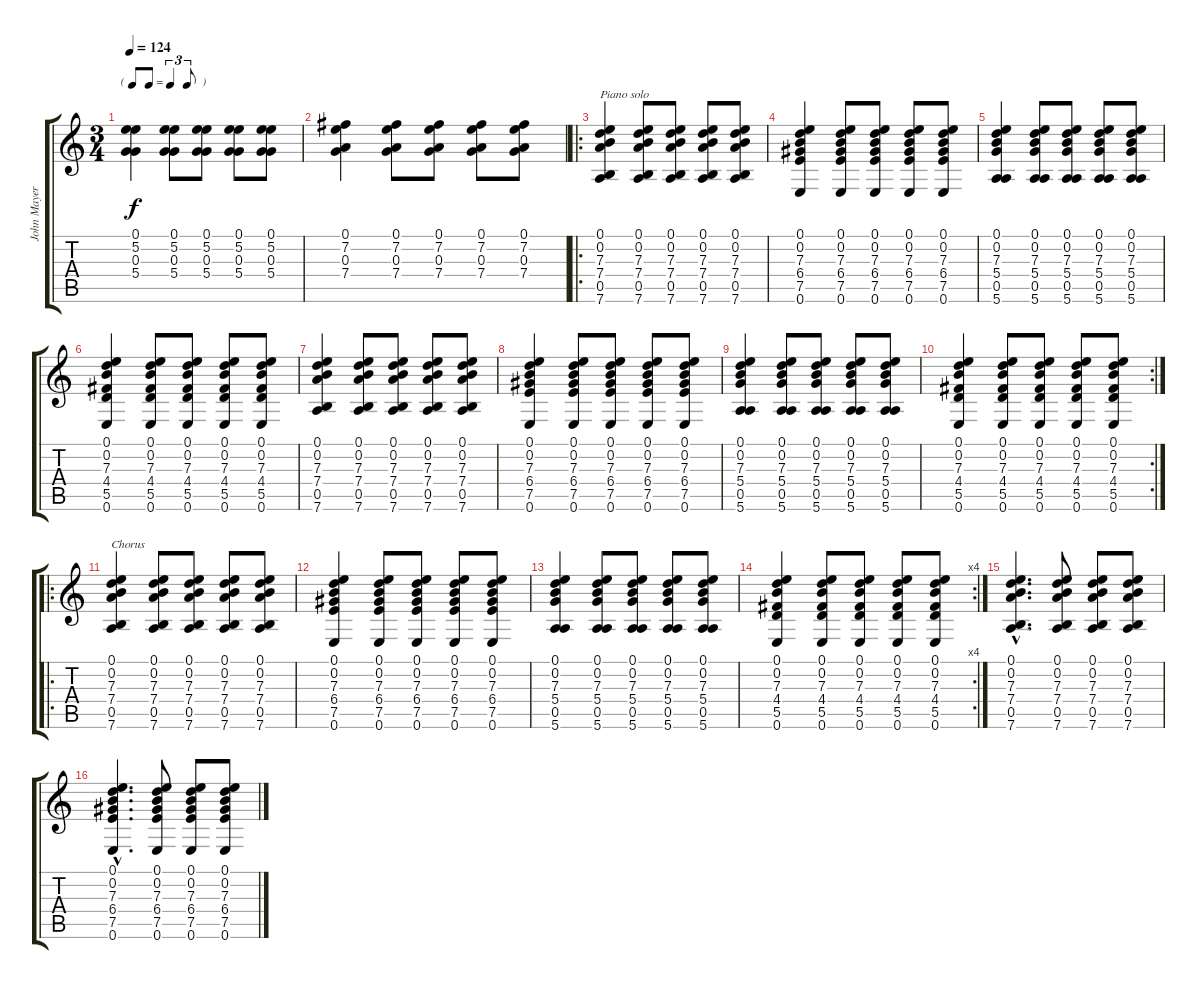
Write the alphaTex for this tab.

\track ("John Mayer" "John Mayer") {instrument acousticguitarsteel}
\staff {score tabs}
\tuning (E4 B3 G3 D3 A2 E2) {hide}
\ts (3 4)
\tf triplet8th
\tempo 124
\clef g2
\ks c
(0.1 5.2 0.3 5.4).4{dy f} (0.1 5.2 0.3 5.4).8 (0.1 5.2 0.3 5.4).8 (0.1 5.2 0.3 5.4).8 (0.1 5.2 0.3 5.4).8 |
(0.1 7.2 0.3 7.4).4 (0.1 7.2 0.3 7.4).8 (0.1 7.2 0.3 7.4).8 (0.1 7.2 0.3 7.4).8 (0.1 7.2 0.3 7.4).8 |
\ro
(0.1 0.2 7.3 7.4 0.5 7.6).4{txt "Piano solo"} (0.1 0.2 7.3 7.4 0.5 7.6).8 (0.1 0.2 7.3 7.4 0.5 7.6).8 (0.1 0.2 7.3 7.4 0.5 7.6).8 (0.1 0.2 7.3 7.4 0.5 7.6).8 |
(0.1 0.2 7.3 6.4 7.5 0.6).4 (0.1 0.2 7.3 6.4 7.5 0.6).8 (0.1 0.2 7.3 6.4 7.5 0.6).8 (0.1 0.2 7.3 6.4 7.5 0.6).8 (0.1 0.2 7.3 6.4 7.5 0.6).8 |
(0.1 0.2 7.3 5.4 0.5 5.6).4 (0.1 0.2 7.3 5.4 0.5 5.6).8 (0.1 0.2 7.3 5.4 0.5 5.6).8 (0.1 0.2 7.3 5.4 0.5 5.6).8 (0.1 0.2 7.3 5.4 0.5 5.6).8 |
(0.1 0.2 7.3 4.4 5.5 0.6).4 (0.1 0.2 7.3 4.4 5.5 0.6).8 (0.1 0.2 7.3 4.4 5.5 0.6).8 (0.1 0.2 7.3 4.4 5.5 0.6).8 (0.1 0.2 7.3 4.4 5.5 0.6).8 |
(0.1 0.2 7.3 7.4 0.5 7.6).4 (0.1 0.2 7.3 7.4 0.5 7.6).8 (0.1 0.2 7.3 7.4 0.5 7.6).8 (0.1 0.2 7.3 7.4 0.5 7.6).8 (0.1 0.2 7.3 7.4 0.5 7.6).8 |
(0.1 0.2 7.3 6.4 7.5 0.6).4 (0.1 0.2 7.3 6.4 7.5 0.6).8 (0.1 0.2 7.3 6.4 7.5 0.6).8 (0.1 0.2 7.3 6.4 7.5 0.6).8 (0.1 0.2 7.3 6.4 7.5 0.6).8 |
(0.1 0.2 7.3 5.4 0.5 5.6).4 (0.1 0.2 7.3 5.4 0.5 5.6).8 (0.1 0.2 7.3 5.4 0.5 5.6).8 (0.1 0.2 7.3 5.4 0.5 5.6).8 (0.1 0.2 7.3 5.4 0.5 5.6).8 |
\rc 2
(0.1 0.2 7.3 4.4 5.5 0.6).4 (0.1 0.2 7.3 4.4 5.5 0.6).8 (0.1 0.2 7.3 4.4 5.5 0.6).8 (0.1 0.2 7.3 4.4 5.5 0.6).8 (0.1 0.2 7.3 4.4 5.5 0.6).8 |
\ro
(0.1 0.2 7.3 7.4 0.5 7.6).4{txt "Chorus"} (0.1 0.2 7.3 7.4 0.5 7.6).8 (0.1 0.2 7.3 7.4 0.5 7.6).8 (0.1 0.2 7.3 7.4 0.5 7.6).8 (0.1 0.2 7.3 7.4 0.5 7.6).8 |
(0.1 0.2 7.3 6.4 7.5 0.6).4 (0.1 0.2 7.3 6.4 7.5 0.6).8 (0.1 0.2 7.3 6.4 7.5 0.6).8 (0.1 0.2 7.3 6.4 7.5 0.6).8 (0.1 0.2 7.3 6.4 7.5 0.6).8 |
(0.1 0.2 7.3 5.4 0.5 5.6).4 (0.1 0.2 7.3 5.4 0.5 5.6).8 (0.1 0.2 7.3 5.4 0.5 5.6).8 (0.1 0.2 7.3 5.4 0.5 5.6).8 (0.1 0.2 7.3 5.4 0.5 5.6).8 |
\rc 4
(0.1 0.2 7.3 4.4 5.5 0.6).4 (0.1 0.2 7.3 4.4 5.5 0.6).8 (0.1 0.2 7.3 4.4 5.5 0.6).8 (0.1 0.2 7.3 4.4 5.5 0.6).8 (0.1 0.2 7.3 4.4 5.5 0.6).8 |
(0.1{hac} 0.2{hac} 7.3{hac} 7.4{hac} 0.5{hac} 7.6{hac}).4{d} (0.1 0.2 7.3 7.4 0.5 7.6).8 (0.1 0.2 7.3 7.4 0.5 7.6).8 (0.1 0.2 7.3 7.4 0.5 7.6).8 |
(0.1{hac} 0.2{hac} 7.3{hac} 6.4{hac} 7.5{hac} 0.6{hac}).4{d} (0.1 0.2 7.3 6.4 7.5 0.6).8 (0.1 0.2 7.3 6.4 7.5 0.6).8 (0.1 0.2 7.3 6.4 7.5 0.6).8
